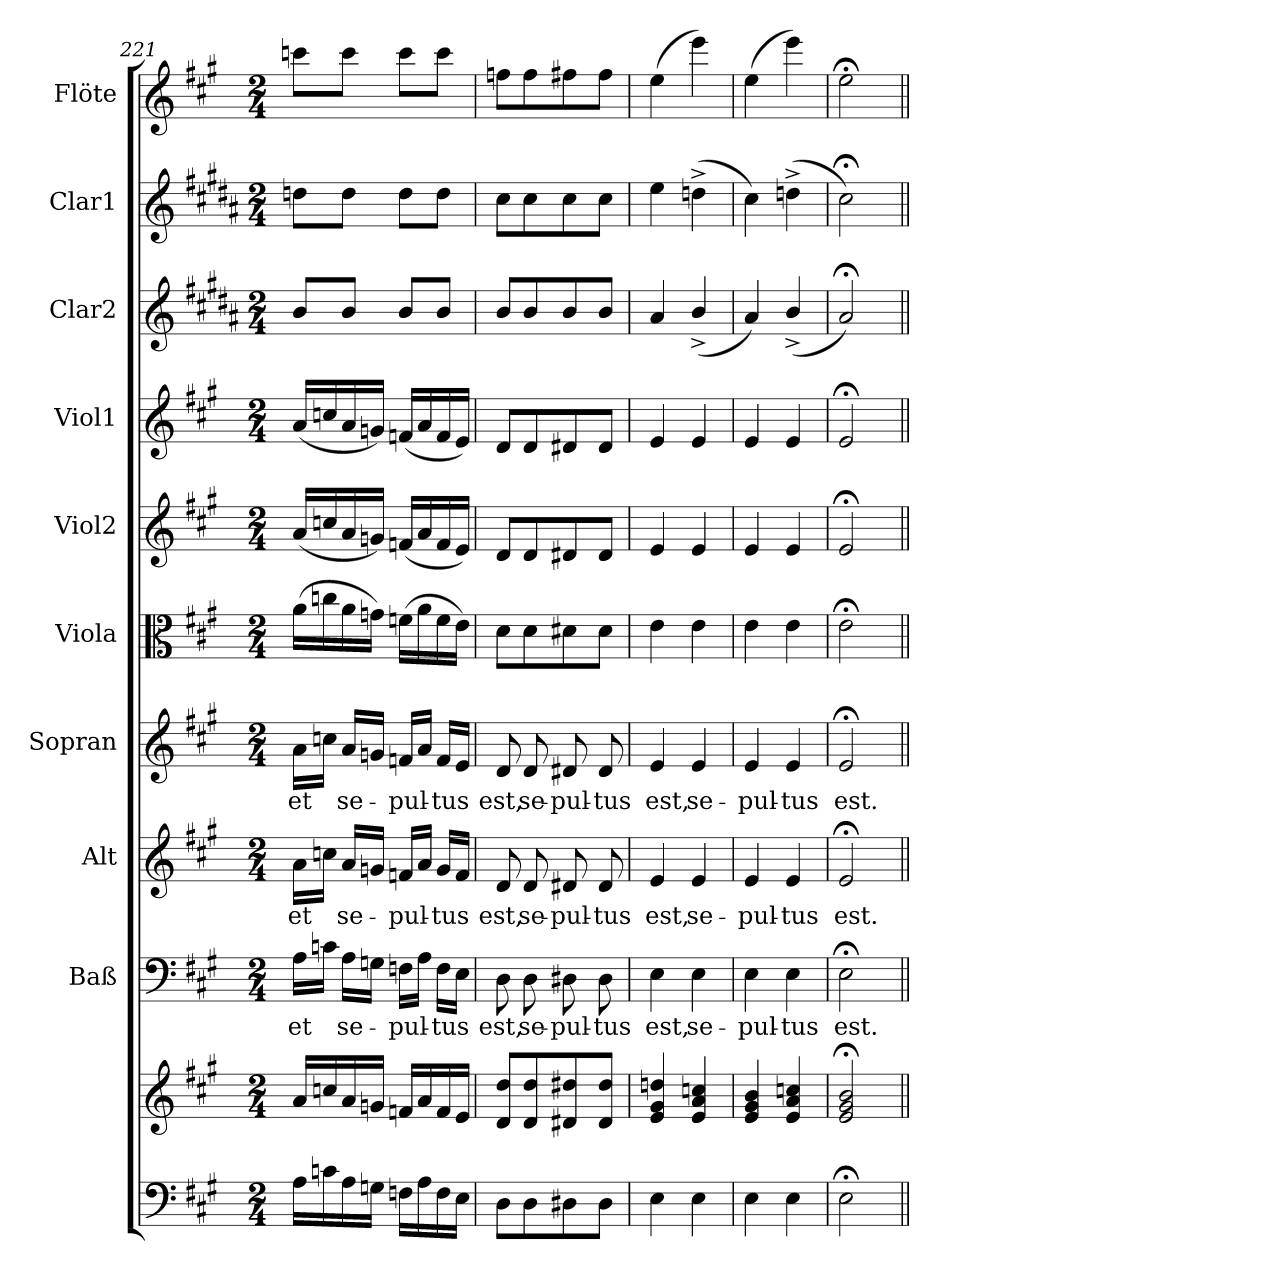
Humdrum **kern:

**kern	**kern	**kern	**text	**kern	**text	**kern	**text	**kern	**kern	**kern	**kern	**kern	**kern
*part10	*part10	*part9	*part9	*part8	*part8	*part7	*part7	*part6	*part5	*part4	*part3	*part2	*part1
*staff11	*staff10	*staff9	*staff9	*staff8	*staff8	*staff7	*staff7	*staff6	*staff5	*staff4	*staff3	*staff2	*staff1
*	*	*I"Baß	*	*I"Alt	*	*I"Sopran	*	*I"Viola	*I"Viol2	*I"Viol1	*I"Clar2	*I"Clar1	*I"Flöte
*	*	*	*	*	*	*	*	*I'Vla	*	*	*I'Cl	*I'Cl	*I'Fl
!!LO:PB:g=z
*clefF4	*clefG2	*clefF4	*	*clefG2	*	*clefG2	*	*clefC3	*clefG2	*clefG2	*clefG2	*clefG2	*clefG2
*	*	*	*	*	*	*	*	*	*	*	*ITrd1c2	*ITrd1c2	*
*k[f#c#g#]	*k[f#c#g#]	*k[f#c#g#]	*	*k[f#c#g#]	*	*k[f#c#g#]	*	*k[f#c#g#]	*k[f#c#g#]	*k[f#c#g#]	*k[f#c#g#]	*k[f#c#g#]	*k[f#c#g#]
*A:	*A:	*A:	*	*A:	*	*A:	*	*A:	*A:	*A:	*A:	*A:	*A:
*M2/4	*M2/4	*M2/4	*	*M2/4	*	*M2/4	*	*M2/4	*M2/4	*M2/4	*M2/4	*M2/4	*M2/4
=221	=221	=221	=221	=221	=221	=221	=221	=221	=221	=221	=221	=221	=221
!	!	!	!LO:LY:b	!	!LO:LY:b	!	!LO:LY:b	!	!	!	!	!	!
16A\LL	16a/LL	16A\LL	et	16a\LL	et	16a\LL	et	(>16a\LL	(<16a/LL	(<16a/LL	8a/L	8ccn\L	8cccn\L
16cn\	16ccn/	16cn\JJ	.	16ccn\JJ	.	16ccn\JJ	.	16ccn\	16ccn/	16ccn/	.	.	.
!	!	!	!LO:LY:b	!	!LO:LY:b	!	!LO:LY:b	!	!	!	!	!	!
16A\	16a/	16A\LL	se-	16a/LL	se-	16a/LL	se-	16a\	16a/	16a/	8a/J	8cc\J	8ccc\J
16Gn\JJ	16gn/JJ	16Gn\JJ	.	16gn/JJ	.	16gn/JJ	.	16gn\JJ)	16gn/JJ)	16gn/JJ)	.	.	.
!	!	!	!LO:LY:b	!	!LO:LY:b	!	!LO:LY:b	!	!	!	!	!	!
16Fn\LL	16fn/LL	16Fn\LL	-pul-	16fn/LL	-pul-	16fn/LL	-pul-	(>16fn\LL	(<16fn/LL	(<16fn/LL	8a/L	8cc\L	8ccc\L
16A\	16a/	16A\JJ	.	16a/JJ	.	16a/JJ	.	16a\	16a/	16a/	.	.	.
!	!	!	!LO:LY:b	!	!LO:LY:b	!	!LO:LY:b	!	!	!	!	!	!
16F\	16f/	16F\LL	-tus	16g/LL	-tus	16f/LL	-tus	16f\	16f/	16f/	8a/J	8cc\J	8ccc\J
16E\JJ	16e/JJ	16E\JJ	.	16f/JJ	.	16e/JJ	.	16e\JJ)	16e/JJ)	16e/JJ)	.	.	.
=222	=222	=222	=222	=222	=222	=222	=222	=222	=222	=222	=222	=222	=222
!	!	!	!LO:LY:b	!	!LO:LY:b	!	!LO:LY:b	!	!	!	!	!	!
8D\L	8d/ 8dd/L	8D\	est,	8d/	est,	8d/	est,	8d\L	8d/L	8d/L	8a/L	8b\L	8ffn\L
!	!	!	!LO:LY:b	!	!LO:LY:b	!	!LO:LY:b	!	!	!	!	!	!
8D\	8d/ 8dd/	8D\	se-	8d/	se-	8d/	se-	8d\	8d/	8d/	8a/	8b\	8ff\
!	!	!	!LO:LY:b	!	!LO:LY:b	!	!LO:LY:b	!	!	!	!	!	!
8D#X\	8d#X/ 8dd#X/	8D#X\	-pul-	8d#X/	-pul-	8d#X/	-pul-	8d#X\	8d#X/	8d#X/	8a/	8b\	8ff#X\
!	!	!	!LO:LY:b	!	!LO:LY:b	!	!LO:LY:b	!	!	!	!	!	!
8D#\J	8d#/ 8dd#/J	8D#\	-tus	8d#/	-tus	8d#/	-tus	8d#\J	8d#/J	8d#/J	8a/J	8b\J	8ff#\J
=223	=223	=223	=223	=223	=223	=223	=223	=223	=223	=223	=223	=223	=223
!	!	!	!LO:LY:b	!	!LO:LY:b	!	!LO:LY:b	!	!	!	!	!	!
4E\	4e/ 4g#/ 4ddn/	4E\	est,	4e/	est,	4e/	est,	4e\	4e/	4e/	4g#/	4dd\	(>4ee\
!	!	!	!LO:LY:b	!	!LO:LY:b	!	!LO:LY:b	!	!	!	!	!	!
4E\	4e/ 4a/ 4ccn/	4E\	se-	4e/	se-	4e/	se-	4e\	4e/	4e/	(<4a^</	(>4ccn^>\	4eee\)
=224	=224	=224	=224	=224	=224	=224	=224	=224	=224	=224	=224	=224	=224
!	!	!	!LO:LY:b	!	!LO:LY:b	!	!LO:LY:b	!	!	!	!	!	!
4E\	4e/ 4g#/ 4b/	4E\	-pul-	4e/	-pul-	4e/	-pul-	4e\	4e/	4e/	4g#/)	4b\)	(>4ee\
!	!	!	!LO:LY:b	!	!LO:LY:b	!	!LO:LY:b	!	!	!	!	!	!
4E\	4e/ 4a/ 4ccn/	4E\	-tus	4e/	-tus	4e/	-tus	4e\	4e/	4e/	(<4a^</	(>4ccn^>\	4eee\)
=225	=225	=225	=225	=225	=225	=225	=225	=225	=225	=225	=225	=225	=225
!	!	!	!LO:LY:b	!	!LO:LY:b	!	!LO:LY:b	!	!	!	!	!	!
2E;<\	2e/; 2g#/; 2b/;	2E;<\	est.	2e;</	est.	2e;</	est.	2e;<\	2e;/	2e;/	2g#;/)	2b;<\)	2ee;<\
=||	=||	=||	=||	=||	=||	=||	=||	=||	=||	=||	=||	=||	=||
*-	*-	*-	*-	*-	*-	*-	*-	*-	*-	*-	*-	*-	*-
